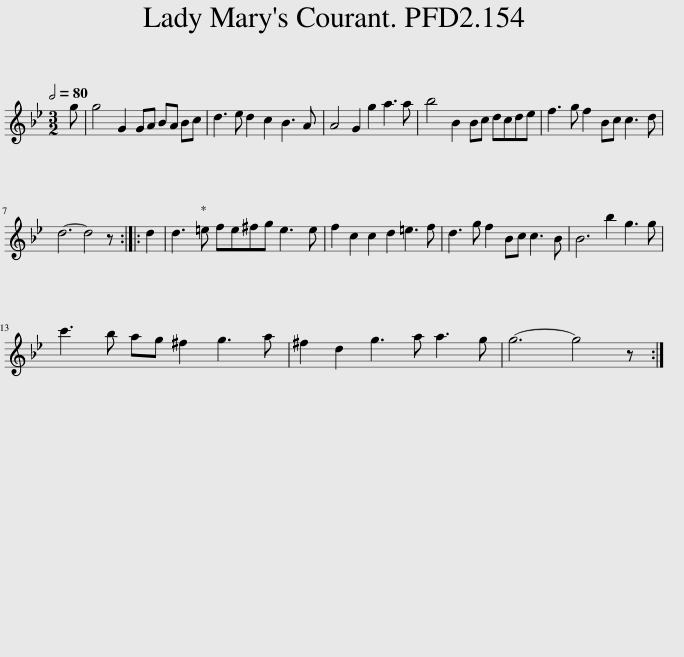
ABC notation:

X:1
L:1/8
Q:1/2=80
M:3/2
I:linebreak $
K:Gmin
V:1 treble
V:1
 g | g4 G2 GA BA Bc | d3 e d2 c2 B3 A | A4 G2 g2 a3 a | b4 B2 Bc dcde | %5
 f3 g f2 Bc c3 d |$ d6- d4 z :: d2 | d3 =e fe^fg e3 e | f2 c2 c2 d2 =e3 f | %10
 d3 g f2 Bc c3 B | B6 b2 g3 g |$ c'3 b ag ^f2 g3 a | ^f2 d2 g3 a a3 g | g6- g4 z :| %15
